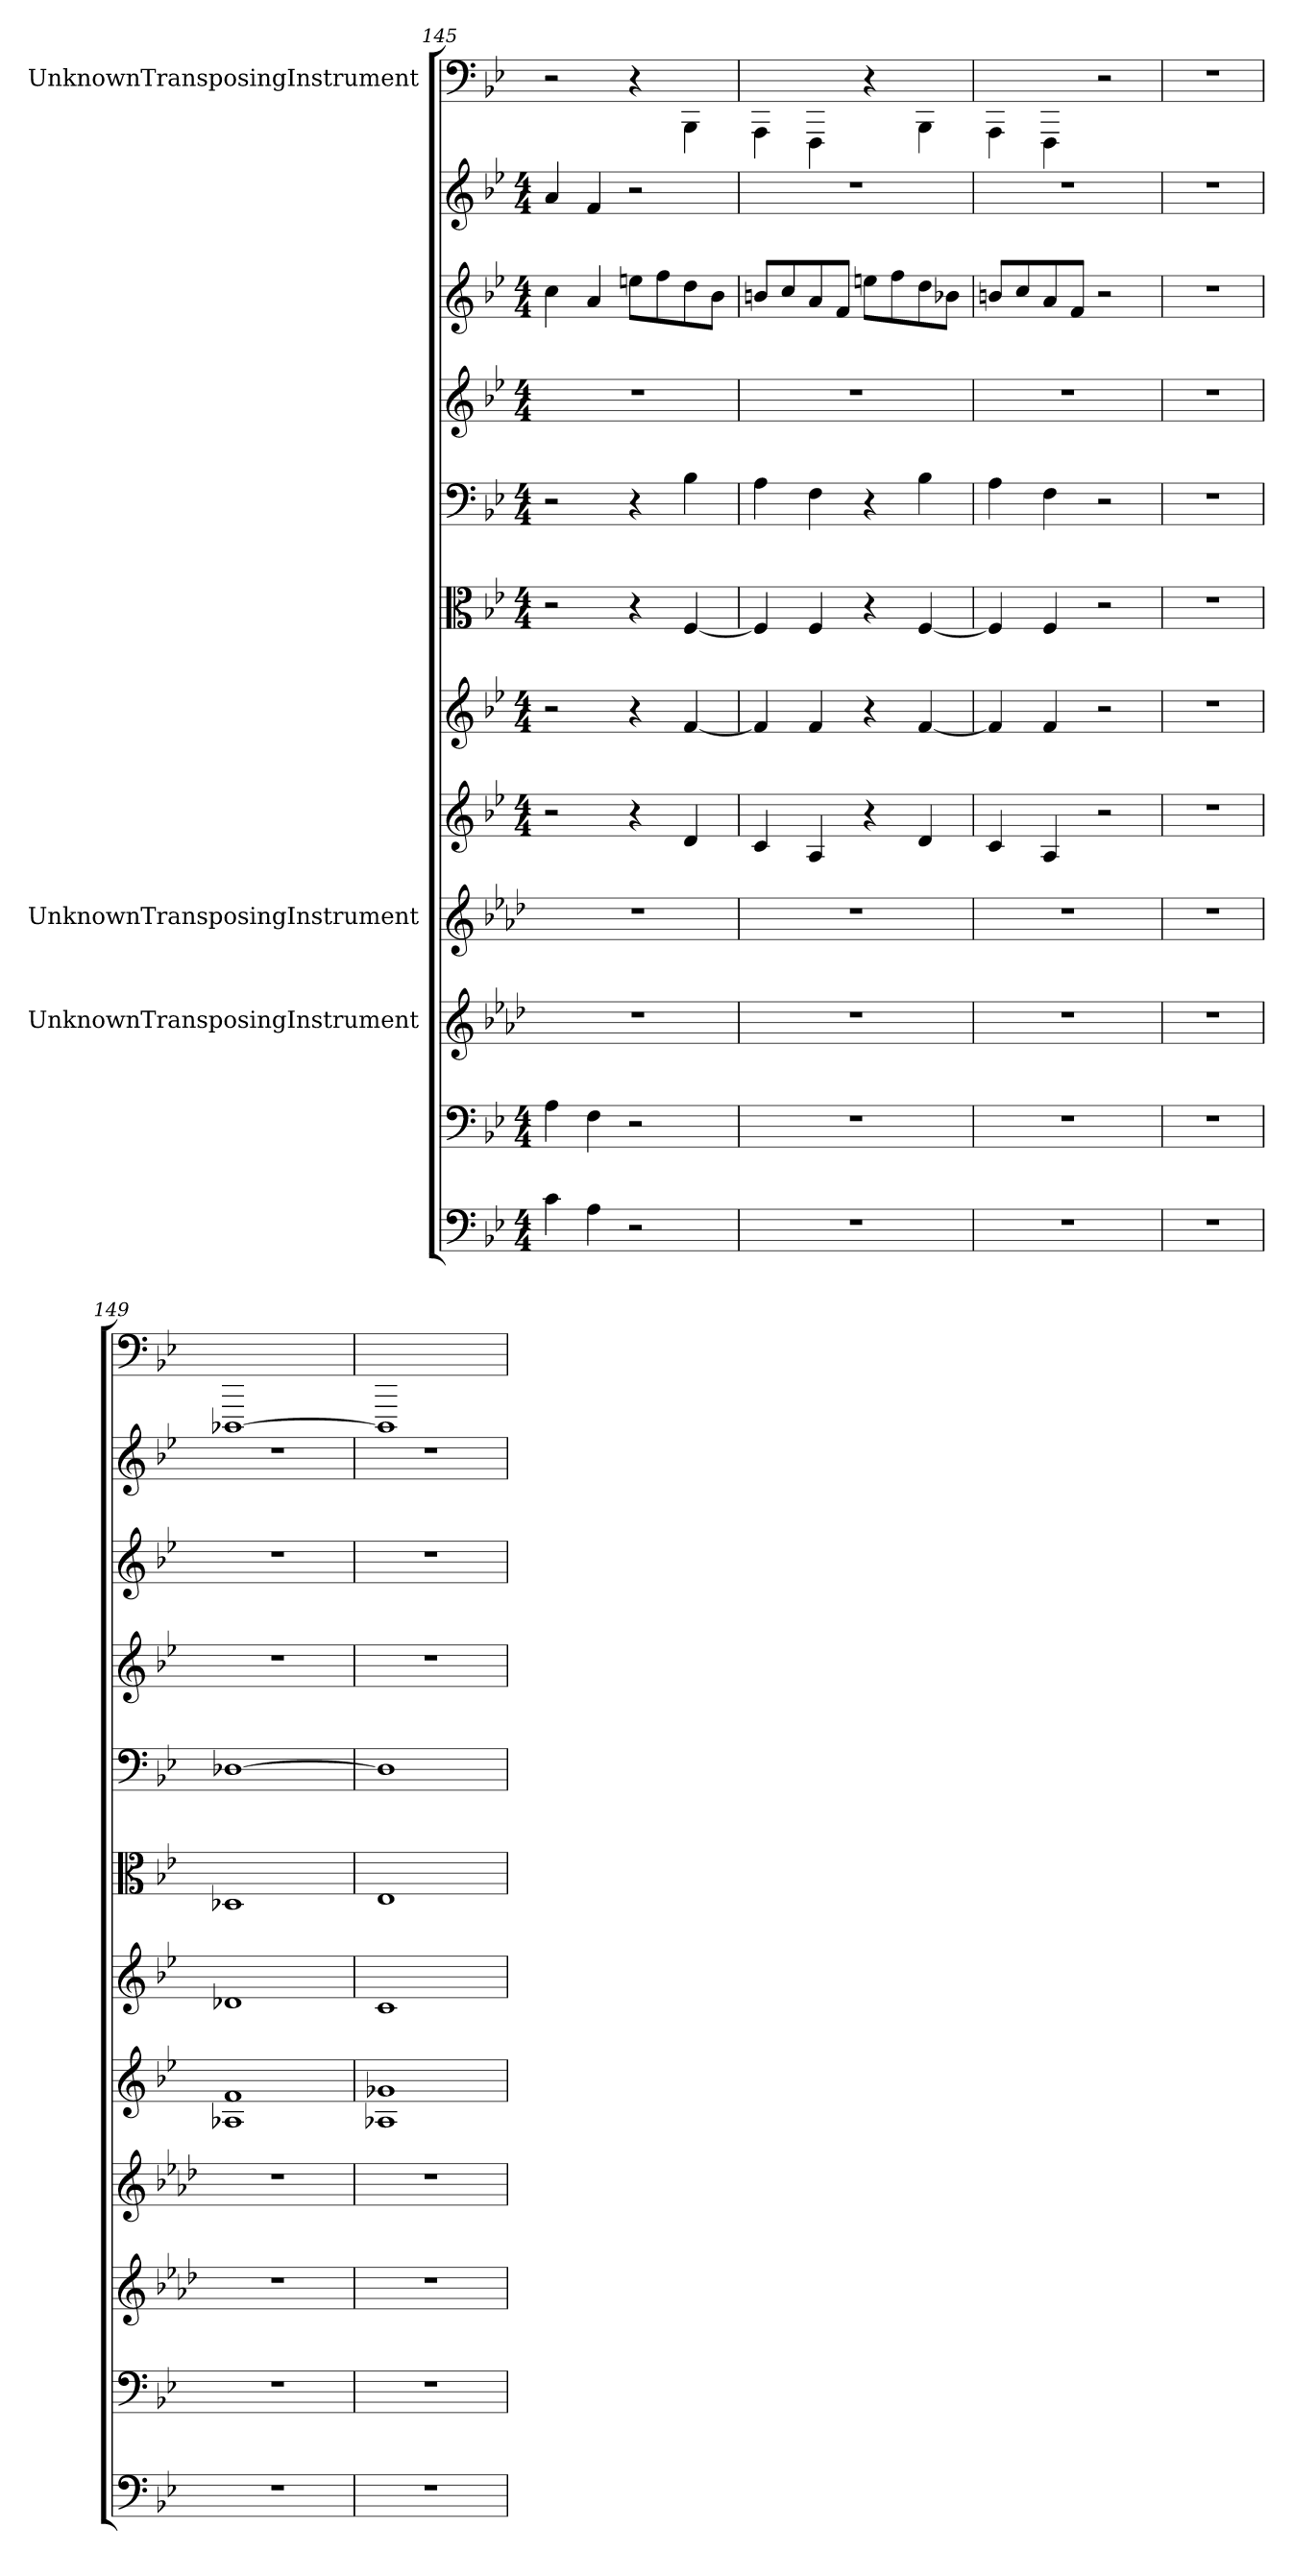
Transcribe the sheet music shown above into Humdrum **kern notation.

**kern	**kern	**kern	**kern	**kern	**kern	**kern	**kern	**kern	**kern	**kern	**kern
*part12	*part11	*part10	*part9	*part8	*part7	*part6	*part5	*part4	*part3	*part2	*part1
*staff12	*staff11	*staff10	*staff9	*staff8	*staff7	*staff6	*staff5	*staff4	*staff3	*staff2	*staff1
*	*	*I"UnknownTransposingInstrument	*I"UnknownTransposingInstrument	*	*	*	*	*	*	*	*I"UnknownTransposingInstrument
*clefF4	*clefF4	*clefG2	*clefG2	*clefG2	*clefG2	*clefC3	*clefF4	*clefG2	*clefG2	*clefG2	*clefF4
*	*	*ITrd-1c-2	*ITrd-1c-2	*	*	*	*	*	*	*	*ITrd-7c-12
*k[b-e-]	*k[b-e-]	*k[b-e-]	*k[b-e-]	*k[b-e-]	*k[b-e-]	*k[b-e-]	*k[b-e-]	*k[b-e-]	*k[b-e-]	*k[b-e-]	*k[b-e-]
*M4/4	*M4/4	*	*	*M4/4	*M4/4	*M4/4	*M4/4	*M4/4	*M4/4	*M4/4	*
=145	=145	=145	=145	=145	=145	=145	=145	=145	=145	=145	=145
4c\	4A\	1r	1r	2r	2r	2r	2r	1r	4cc\	4a/	2r
4A\	4F\	.	.	.	.	.	.	.	4a/	4f/	.
2r	2r	.	.	4r	4r	4r	4r	.	8een\L	2r	4r
.	.	.	.	.	.	.	.	.	8ff\	.	.
.	.	.	.	4d/	[4f/	[4F/	4B-\	.	8dd\	.	4BB-\
.	.	.	.	.	.	.	.	.	8b-\J	.	.
=146	=146	=146	=146	=146	=146	=146	=146	=146	=146	=146	=146
1r	1r	1r	1r	4c/	4f/]	4F/]	4A\	1r	8bn/L	1r	4AA\
.	.	.	.	.	.	.	.	.	8cc/	.	.
.	.	.	.	4A/	4f/	4F/	4F\	.	8a/	.	4FF\
.	.	.	.	.	.	.	.	.	8f/J	.	.
.	.	.	.	4r	4r	4r	4r	.	8een\L	.	4r
.	.	.	.	.	.	.	.	.	8ff\	.	.
.	.	.	.	4d/	[4f/	[4F/	4B-\	.	8dd\	.	4BB-\
.	.	.	.	.	.	.	.	.	8b-X\J	.	.
=147	=147	=147	=147	=147	=147	=147	=147	=147	=147	=147	=147
1r	1r	1r	1r	4c/	4f/]	4F/]	4A\	1r	8bn/L	1r	4AA\
.	.	.	.	.	.	.	.	.	8cc/	.	.
.	.	.	.	4A/	4f/	4F/	4F\	.	8a/	.	4FF\
.	.	.	.	.	.	.	.	.	8f/J	.	.
.	.	.	.	2r	2r	2r	2r	.	2r	.	2r
=148	=148	=148	=148	=148	=148	=148	=148	=148	=148	=148	=148
1r	1r	1r	1r	1r	1r	1r	1r	1r	1r	1r	1r
=149	=149	=149	=149	=149	=149	=149	=149	=149	=149	=149	=149
1r	1r	1r	1r	1A-X/ 1f/	1d-X/	1D-X/	[1D-X\	1r	1r	1r	[1DD-X\
=150	=150	=150	=150	=150	=150	=150	=150	=150	=150	=150	=150
1r	1r	1r	1r	1A-X/ 1g-X/	1c/	1E-/	1D-\]	1r	1r	1r	1DD-\]
=	=	=	=	=	=	=	=	=	=	=	=
*-	*-	*-	*-	*-	*-	*-	*-	*-	*-	*-	*-
